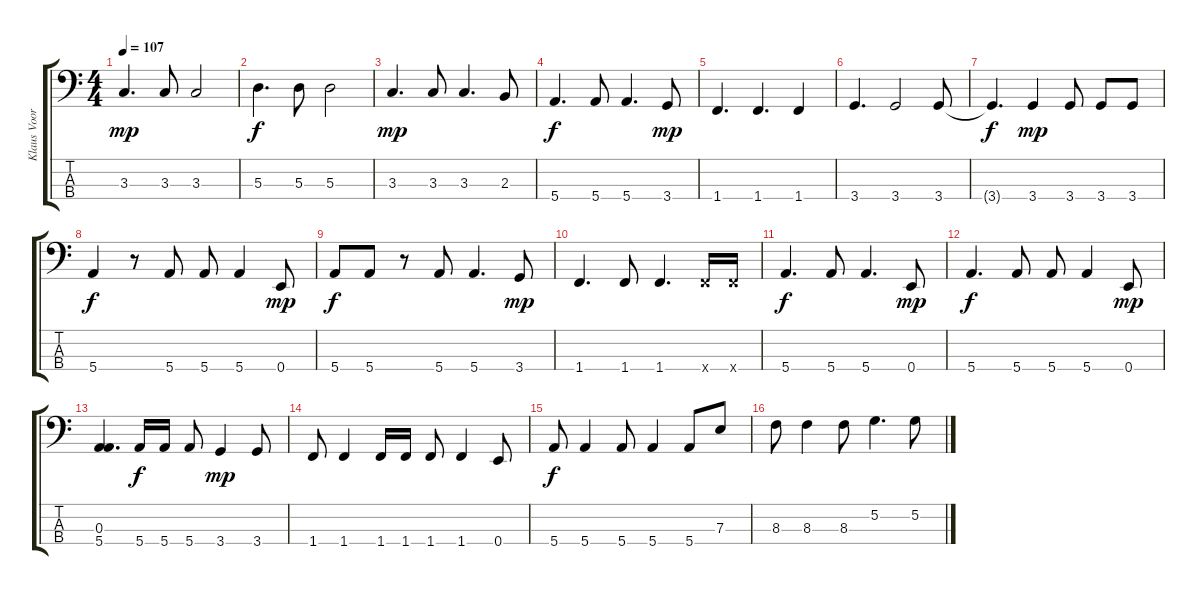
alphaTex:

\track ("Klaus Voormann (Bass)" "Klaus Voor") {instrument electricbassfinger}
\staff {score tabs}
\tuning (G2 D2 A1 E1) {hide}
\ts (4 4)
\tempo 107
\clef f4
\ks c
3.3.4{d dy mp} 3.3.8 3.3.2 |
5.3.4{d dy f} 5.3.8 5.3.2 |
3.3.4{d dy mp} 3.3.8 3.3.4{d} 2.3.8 |
5.4.4{d dy f} 5.4.8 5.4.4{d} 3.4.8{dy mp} |
1.4.4{d} 1.4.4{d} 1.4.4 |
3.4.4{d} 3.4.2 3.4.8 |
3.4{t}.4{d dy f} 3.4.4{dy mp} 3.4.8 3.4.8 3.4.8 |
5.4.4{dy f} r.8 5.4.8 5.4.8 5.4.4 0.4.8{dy mp} |
5.4.8{dy f} 5.4.8 r.8 5.4.8 5.4.4{d} 3.4.8{dy mp} |
1.4.4{d} 1.4.8 1.4.4{d} 1.4{x}.16 1.4{x}.16 |
5.4.4{d dy f} 5.4.8 5.4.4{d} 0.4.8{dy mp} |
5.4.4{d dy f} 5.4.8 5.4.8 5.4.4 0.4.8{dy mp} |
(0.3 5.4).4{d} 5.4.16{dy f} 5.4.16 5.4.8 3.4.4{dy mp} 3.4.8 |
1.4.8 1.4.4 1.4.16 1.4.16 1.4.8 1.4.4 0.4.8 |
5.4.8{dy f} 5.4.4 5.4.8 5.4.4 5.4.8 7.3.8 |
8.3.8 8.3.4 8.3.8 5.2.4{d} 5.2.8
